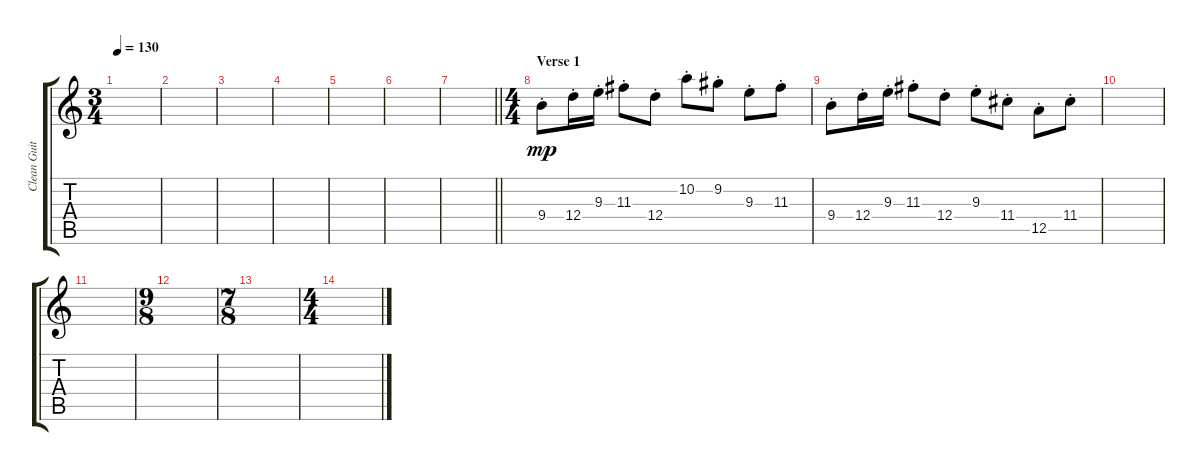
\track ("Clean Guitar" "Clean Guit") {instrument acousticguitarsteel}
\staff {score tabs}
\tuning (E4 B3 G3 D3 A2 E2) {hide}
\ts (3 4)
\tempo 130
\clef g2
\ks c
|
|
|
|
|
|
\barLineRight lightlight
|
\ts (4 4)
\section ("" "Verse 1")
9.4{st}.8{dy mp} 12.4{st}.16 9.3{st}.16 11.3{st}.8 12.4{st}.8 10.2{st}.8 9.2{st}.8 9.3{st}.8 11.3{st}.8 |
9.4{st}.8 12.4{st}.16 9.3{st}.16 11.3{st}.8 12.4{st}.8 9.3{st}.8 11.4{st}.8 12.5{st}.8 11.4{st}.8 |
|
|
\ts (9 8)
|
\ts (7 8)
|
\ts (4 4)
